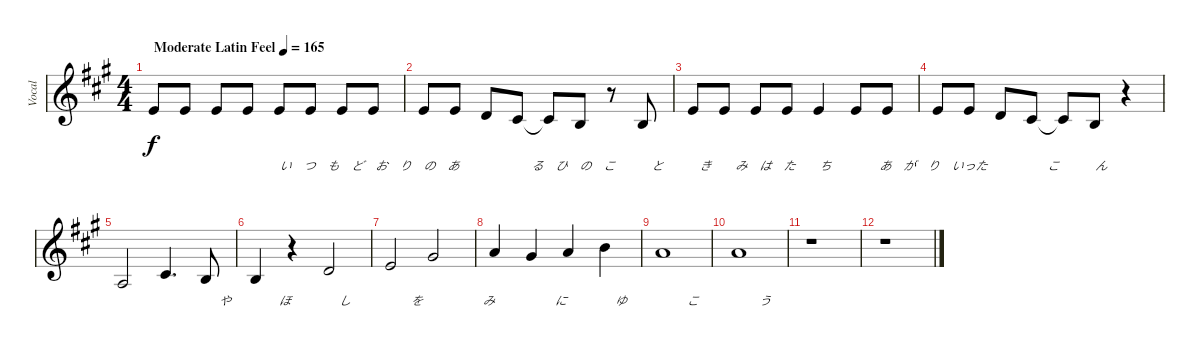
\track ("Vocal" "Vocal") {instrument violin}
\staff {score}
\tuning (E4 B3 G3 D3 A2 E2 B1) {hide}
\ts (4 4)
\tempo (165 "Moderate Latin Feel")
\clef g2
\ks a
0.1.8{dy f instrument violin} 0.1.8 0.1.8 0.1.8 0.1.8 0.1.8 0.1.8 0.1.8 |
0.1.8 0.1.8 3.2.8 2.2.8 2.2{t}.8 0.2.8 r.8 0.2.8 |
0.1.8{lyrics (0 "い　つ　も　ど　お　り　の　あ　　　　　　る　ひ　の　こ　　　と　　　き　　み　は　た　　ち　　　　あ　が　り　いった　　　　　こ　　　ん") lyrics (1 "") lyrics (2 "") lyrics (3 "") lyrics (4 "")} 0.1.8 0.1.8 0.1.8 0.1.4 0.1.8 0.1.8 |
0.1.8 0.1.8 3.2.8 2.2.8 2.2{t}.8 0.2.8 r.4 |
2.3.2 2.2.4{d} 0.2.8 |
0.2.4 r.4 3.2.2 |
0.1.2 4.1.2 |
5.1.4{lyrics (0 "") lyrics (1 "や　　　　ほ　　　　し　　　　　を　　　　　み　　　　　に　　　　ゆ　　　　　こ　　　　　う") lyrics (2 "") lyrics (3 "") lyrics (4 "")} 4.1.4 5.1.4 7.1.4 |
5.1.1 |
19.4.1 |
r.1 |
r.1
